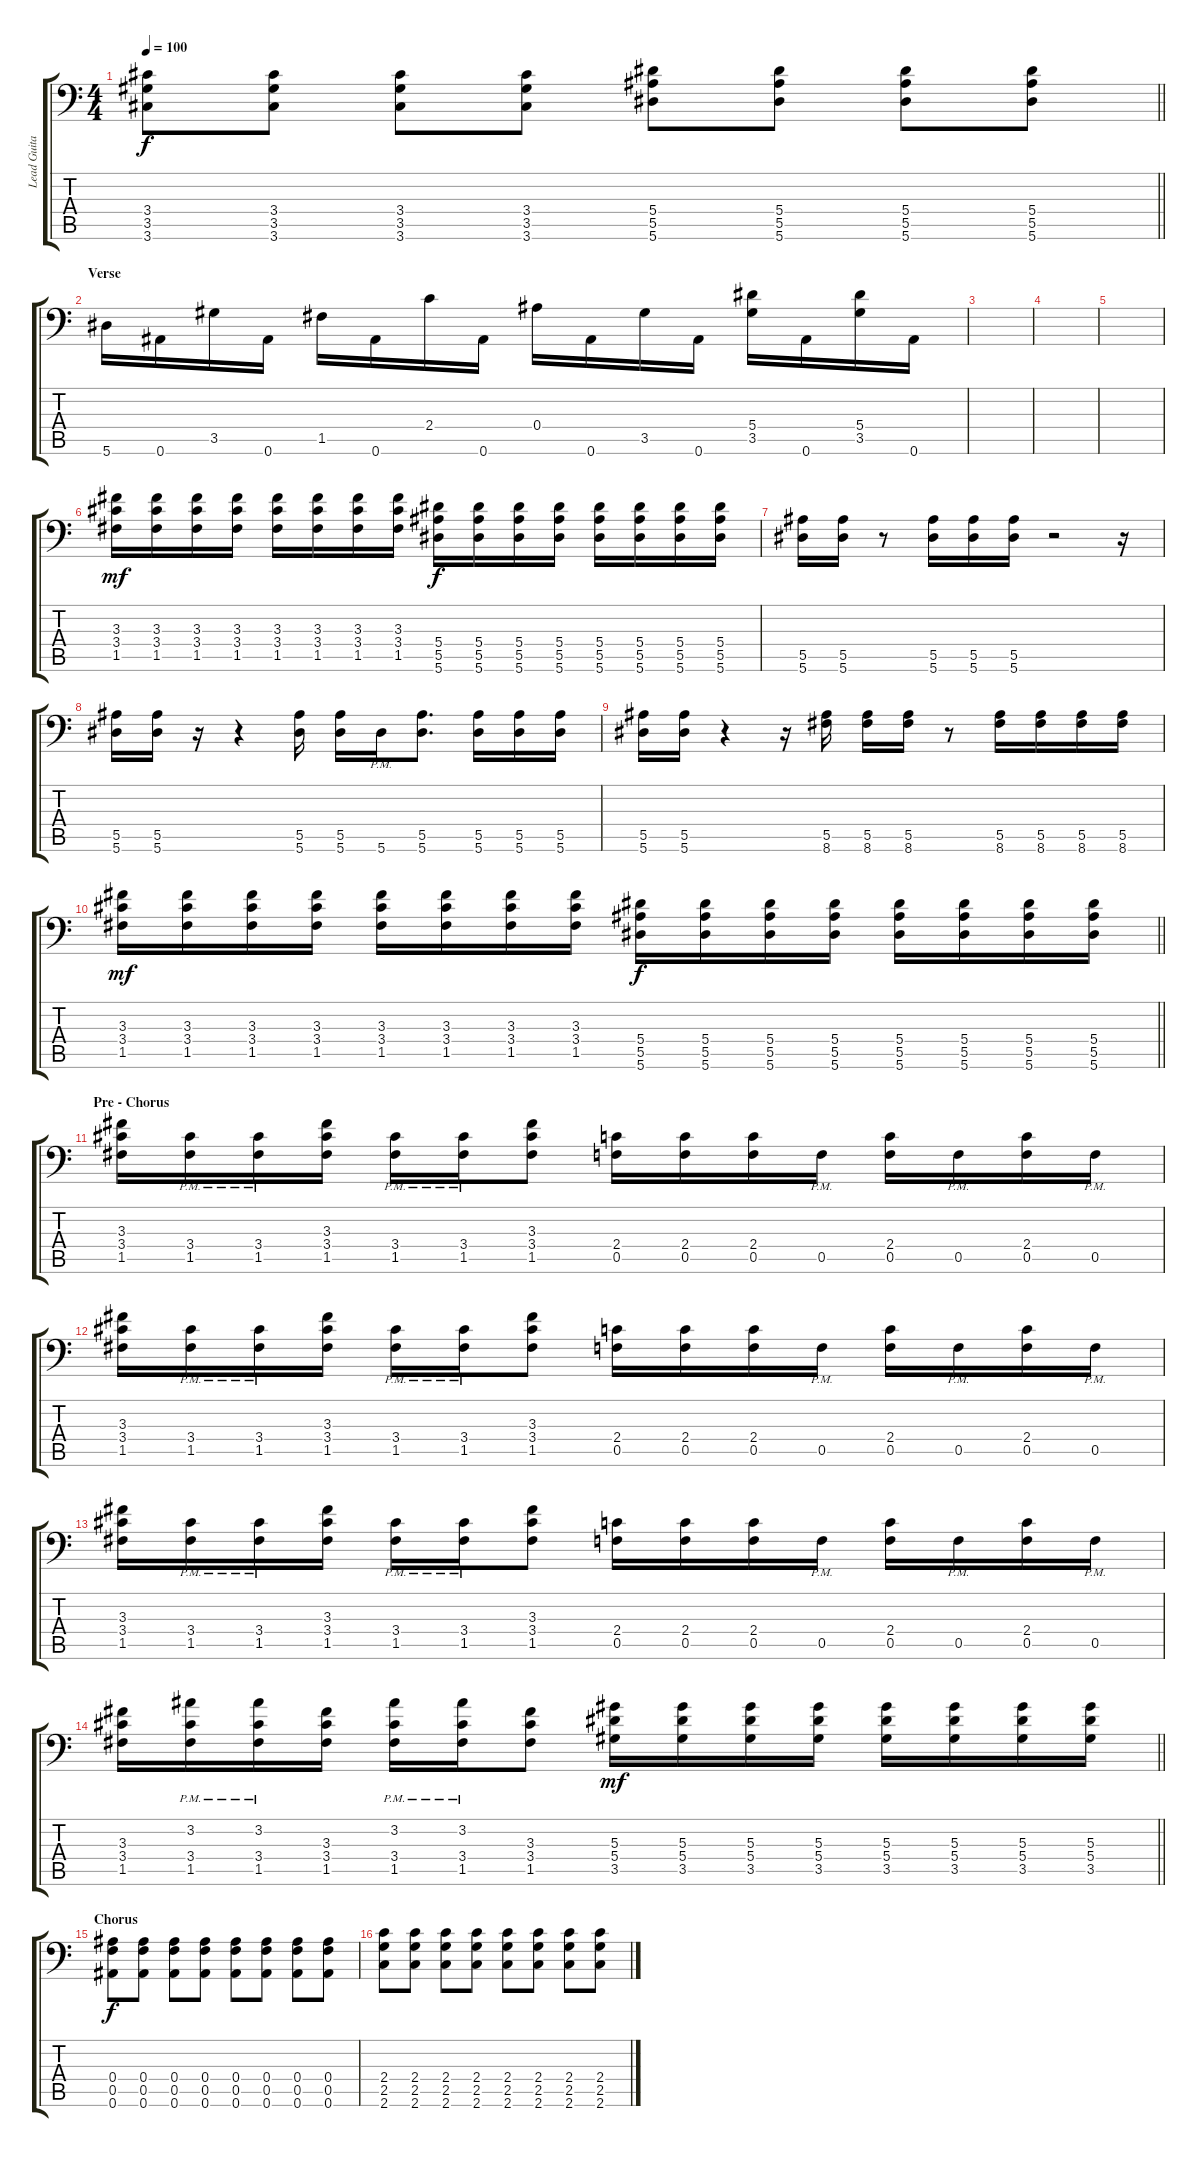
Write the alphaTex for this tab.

\track ("Lead Guitar" "Lead Guita") {instrument distortionguitar}
\staff {score tabs}
\tuning (C4 G3 Eb3 Bb2 F2 Bb1) {hide}
\ts (4 4)
\tempo 100
\clef f4
\barLineRight lightlight
\ks c
(3.4 3.5 3.6).8{dy f} (3.4 3.5 3.6).8 (3.4 3.5 3.6).8 (3.4 3.5 3.6).8 (5.4 5.5 5.6).8 (5.4 5.5 5.6).8 (5.4 5.5 5.6).8 (5.4 5.5 5.6).8 |
\section ("" "Verse")
5.6.16{volume 16 balance 0} 0.6.16 3.5.16 0.6.16 1.5.16 0.6.16 2.4.16 0.6.16 0.4.16 0.6.16 3.5.16 0.6.16 (5.4 3.5).16 0.6.16 (5.4 3.5).16 0.6.16 |
|
|
|
(3.3 3.4 1.5).16{dy mf volume 16 balance 8} (3.3 3.4 1.5).16 (3.3 3.4 1.5).16 (3.3 3.4 1.5).16 (3.3 3.4 1.5).16 (3.3 3.4 1.5).16 (3.3 3.4 1.5).16 (3.3 3.4 1.5).16 (5.4 5.5 5.6).16{dy f} (5.4 5.5 5.6).16 (5.4 5.5 5.6).16 (5.4 5.5 5.6).16 (5.4 5.5 5.6).16 (5.4 5.5 5.6).16 (5.4 5.5 5.6).16 (5.4 5.5 5.6).16 |
(5.5 5.6).16{balance 8} (5.5 5.6).16 r.8 (5.5 5.6).16 (5.5 5.6).16 (5.5 5.6).16 r.2 r.16 |
(5.5 5.6).16 (5.5 5.6).16 r.16 r.4 (5.5 5.6).16 (5.5 5.6).16 5.6{pm}.16 (5.5 5.6).8{d} (5.5 5.6).16 (5.5 5.6).16 (5.5 5.6).16 |
(5.5 5.6).16 (5.5 5.6).16 r.4 r.16 (5.5 8.6).16 (5.5 8.6).16 (5.5 8.6).16 r.8 (5.5 8.6).16 (5.5 8.6).16 (5.5 8.6).16 (5.5 8.6).16 |
\barLineRight lightlight
(3.3 3.4 1.5).16{dy mf volume 16 balance 8} (3.3 3.4 1.5).16 (3.3 3.4 1.5).16 (3.3 3.4 1.5).16 (3.3 3.4 1.5).16 (3.3 3.4 1.5).16 (3.3 3.4 1.5).16 (3.3 3.4 1.5).16 (5.4 5.5 5.6).16{dy f} (5.4 5.5 5.6).16 (5.4 5.5 5.6).16 (5.4 5.5 5.6).16 (5.4 5.5 5.6).16 (5.4 5.5 5.6).16 (5.4 5.5 5.6).16 (5.4 5.5 5.6).16 |
\section ("" "Pre - Chorus")
(3.3 3.4 1.5).16{volume 13 balance 8} (3.4{pm} 1.5{pm}).16 (3.4{pm} 1.5{pm}).16 (3.3 3.4 1.5).16 (3.4{pm} 1.5{pm}).16 (3.4{pm} 1.5{pm}).16 (3.3 3.4 1.5).8 (2.4 0.5).16 (2.4 0.5).16 (2.4 0.5).16 0.5{pm}.16 (2.4 0.5).16 0.5{pm}.16 (2.4 0.5).16 0.5{pm}.16 |
(3.3 3.4 1.5).16 (3.4{pm} 1.5{pm}).16 (3.4{pm} 1.5{pm}).16 (3.3 3.4 1.5).16 (3.4{pm} 1.5{pm}).16 (3.4{pm} 1.5{pm}).16 (3.3 3.4 1.5).8 (2.4 0.5).16 (2.4 0.5).16 (2.4 0.5).16 0.5{pm}.16 (2.4 0.5).16 0.5{pm}.16 (2.4 0.5).16 0.5{pm}.16 |
(3.3 3.4 1.5).16 (3.4{pm} 1.5{pm}).16 (3.4{pm} 1.5{pm}).16 (3.3 3.4 1.5).16 (3.4{pm} 1.5{pm}).16 (3.4{pm} 1.5{pm}).16 (3.3 3.4 1.5).8 (2.4 0.5).16 (2.4 0.5).16 (2.4 0.5).16 0.5{pm}.16 (2.4 0.5).16 0.5{pm}.16 (2.4 0.5).16 0.5{pm}.16 |
\barLineRight lightlight
(3.3 3.4 1.5).16 (3.2{pm} 3.4{pm} 1.5{pm}).16 (3.2{pm} 3.4{pm} 1.5{pm}).16 (3.3 3.4 1.5).16 (3.2{pm} 3.4{pm} 1.5{pm}).16 (3.2{pm} 3.4{pm} 1.5{pm}).16 (3.3 3.4 1.5).8 (5.3 5.4 3.5).16{dy mf} (5.3 5.4 3.5).16 (5.3 5.4 3.5).16 (5.3 5.4 3.5).16 (5.3 5.4 3.5).16 (5.3 5.4 3.5).16 (5.3 5.4 3.5).16 (5.3 5.4 3.5).16 |
\section ("" "Chorus")
(0.4 0.5 0.6).8{dy f volume 16 balance 8 instrument distortionguitar} (0.4 0.5 0.6).8 (0.4 0.5 0.6).8 (0.4 0.5 0.6).8 (0.4 0.5 0.6).8 (0.4 0.5 0.6).8 (0.4 0.5 0.6).8 (0.4 0.5 0.6).8 |
(2.4 2.5 2.6).8 (2.4 2.5 2.6).8 (2.4 2.5 2.6).8 (2.4 2.5 2.6).8 (2.4 2.5 2.6).8 (2.4 2.5 2.6).8 (2.4 2.5 2.6).8 (2.4 2.5 2.6).8
